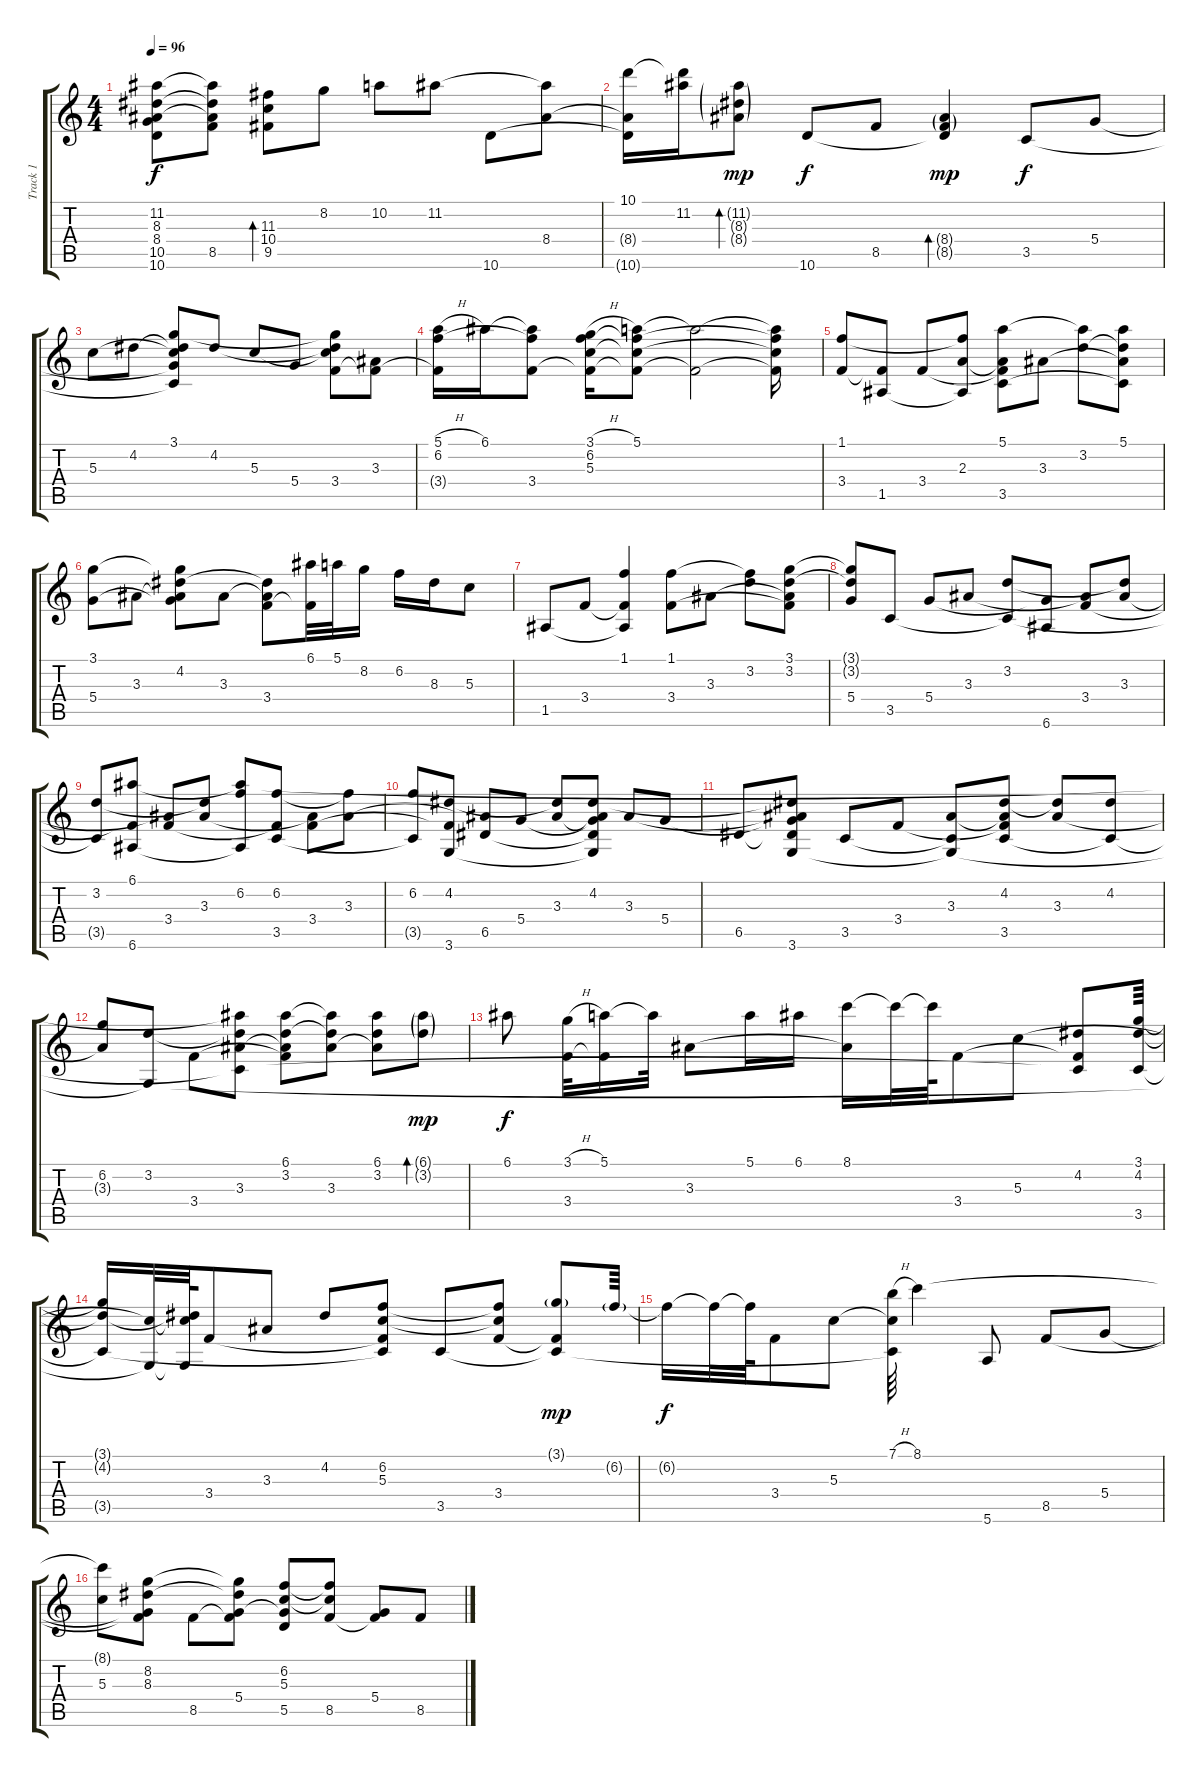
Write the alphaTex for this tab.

\track ("Track 1" "Track 1") {instrument acousticguitarsteel}
\staff {score tabs}
\tuning (E4 B3 G3 D3 A2 E2) {hide}
\ts (4 4)
\tempo 96
\clef g2
\ks c
(11.2 8.3 8.4 10.5{t} 10.6{t}).8{dy f} (11.2{t} 8.3{t} 8.4{t} 8.5).8 (11.3 10.4 9.5).8{bd 240} 8.2.8 10.2.8 11.2.8 10.6.8 (11.2{t} 8.4).8 |
(10.1 8.4{t} 10.6{t}).16 (10.1{t} 11.2).16 (11.2{g} 8.3{g} 8.4{g}).8{bd 60 dy mp} 10.6.8{dy f} 8.5.8 (8.4{g} 8.5{g} 10.6{t}).4{bd 60 dy mp} 3.5.8{dy f} 5.4.8 |
5.3.8 4.2.8 (3.1 4.2{t} 5.3{t} 5.4{t} 3.5{t}).8 4.2.8 5.3.8 5.4.8 (3.1{t} 4.2{t} 5.3{t} 3.4).8 (3.3 3.4{t}).8 |
(5.1{h} 6.2 3.4{t}).16 6.1.16 (6.1{t} 6.2{t} 3.4).8 (3.1{h} 6.2 5.3 3.4{t}).16 (5.1 6.2{t} 5.3{t} 3.4{t}).8 (5.1{t} 3.4{t}).2 (5.1{t} 6.2{t} 5.3{t} 3.4{t}).16 |
(1.1 3.4).8 (3.4{t} 1.5).8 3.4.8 (1.1{t} 2.3 1.5{t}).8 (5.1 2.3{t} 3.4{t} 3.5).8 3.3.8 (5.1{t} 3.2).8 (5.1 3.2{t} 3.3{t} 3.5{t}).8 |
(3.1 5.4).8 3.3.8 (3.1{t} 4.2 3.3{t} 5.4{t}).8 3.3.8 (4.2{t} 3.3{t} 3.4).8 (6.1 3.4{t}).32 5.1.32 8.2.16 6.2.16 8.3.16 5.3.8 |
1.5.8{beam merge} 3.4.8 (1.1 3.4{t} 1.5{t}).4 (1.1 3.4).8 3.3.8 (1.1{t} 3.2).8 (3.1 3.2 3.3{t} 3.4{t}).8 |
(3.1{t} 3.2{t} 5.4).8 3.5.8 5.4.8 3.3.8 (3.2 3.5{t}).8 (5.4{t} 6.6).8 (3.3{t} 3.4).8 (3.2{t} 3.3).8 |
(3.2 3.5{t}).8 (6.1 3.4{t} 6.6).8 (3.3{t} 3.4).8 (3.2{t} 3.3).8 (6.1{t} 6.2 6.6{t}).8 (6.2 3.4{t} 3.5).8 (3.3{t} 3.4).8 (6.2{t} 3.3).8 |
(6.2 3.5{t}).8 (4.2 3.4{t} 3.6).8 (3.3{t} 6.5).8 5.4.8 (4.2{t} 3.3).8 (4.2 3.3{t} 5.4{t} 6.5{t} 3.6{t}).8 3.3.8 5.4.8 |
6.5.8 (4.2{t} 3.3{t} 5.4{t} 6.5{t} 3.6).8 3.5.8 3.4.8 (3.3 3.5{t} 3.6{t}).8 (4.2 3.3{t} 3.4{t} 3.5).8 (4.2{t} 3.3).8 (4.2 3.5{t}).8 |
(6.2 3.3{t}).8 (3.2 3.6{t}).8 3.4.8 (6.1{t} 3.2{t} 3.3 3.5{t}).8 (6.1 3.2 3.3{t} 3.4{t}).8 (6.1{t} 3.2{t} 3.3).8 (6.1 3.2 3.3{t}).8 (6.1{g} 3.2{g}).8{bd 60 dy mp} |
6.1.8{dy f beam split} (3.1{h} 3.4).32 (5.1 3.4{t}).16 5.1{t}.32 3.3.8 5.1.16 6.1.16 (8.1 3.3{t}).16 8.1{t}.32 8.1{t}.64 3.4.8 5.3.8 (4.2 3.4{t} 3.5{t}).8 (3.1 4.2 3.5).64 |
(3.1{t} 4.2{t} 3.5{t}).16 (5.3{t} 3.6{t}).32 (4.2{t} 5.3{t} 3.6{t}).64 3.4.8 3.3.8 4.2.8 (6.2 5.3 3.4{t} 3.5{t}).8 3.5.8 (6.2{t} 5.3{t} 3.4).8 (3.1{g} 3.4{t} 3.5{t}).8{dy mp} 6.2{g}.64 |
6.2{t}.16{dy f} 6.2{t}.32 6.2{t}.64 3.4.8 5.3.8 (7.1{h} 5.3{t} 3.5{t}).64 8.1.4 5.6.8 8.5.8 5.4.8 |
(8.1{t} 5.3).8 (8.2 8.3 5.4{t} 8.5{t}).8 8.5.8 (8.2{t} 8.3{t} 5.4 8.5{t}).8 (6.2 5.3 5.4{t} 5.5).8 (6.2{t} 5.3{t} 8.5).8 (5.4 8.5{t}).8 8.5.8
